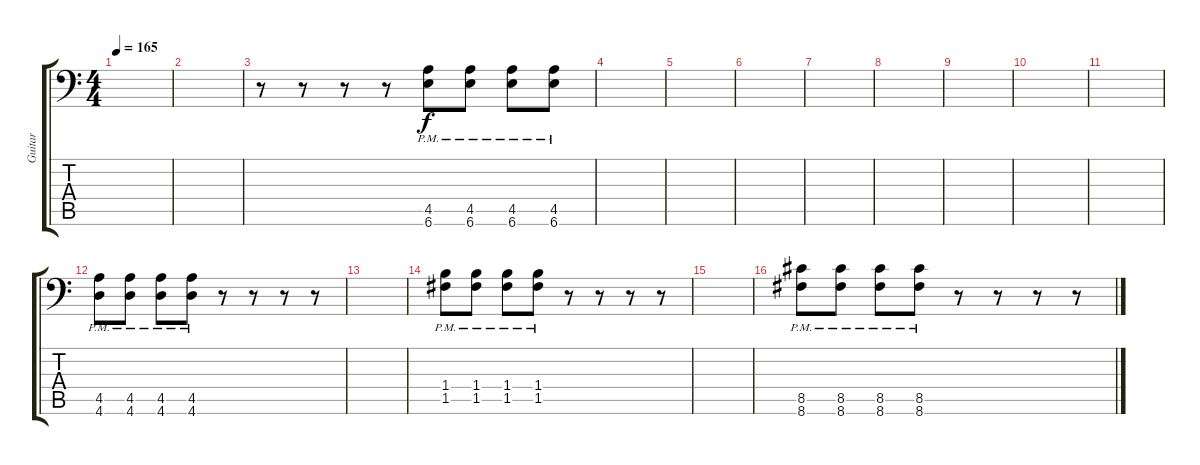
\track ("Guitar" "Guitar") {instrument distortionguitar}
\staff {score tabs}
\tuning (C4 G3 Eb3 Bb2 F2 Bb1) {hide}
\ts (4 4)
\tempo 165
\clef f4
\ks c
|
|
r.8 r.8 r.8 r.8 (4.5{pm} 6.6{pm}).8{volume 11 instrument overdrivenguitar} (4.5{pm} 6.6{pm}).8 (4.5{pm} 6.6{pm}).8 (4.5{pm} 6.6{pm}).8 |
|
|
|
|
|
|
|
|
(4.5{pm} 4.6{pm}).8 (4.5{pm} 4.6{pm}).8 (4.5{pm} 4.6{pm}).8 (4.5{pm} 4.6{pm}).8 r.8 r.8 r.8 r.8 |
|
(1.4{pm} 1.5{pm}).8 (1.4{pm} 1.5{pm}).8 (1.4{pm} 1.5{pm}).8 (1.4{pm} 1.5{pm}).8 r.8 r.8 r.8 r.8 |
|
(8.5{pm} 8.6{pm}).8 (8.5{pm} 8.6{pm}).8 (8.5{pm} 8.6{pm}).8 (8.5{pm} 8.6{pm}).8 r.8 r.8 r.8 r.8
